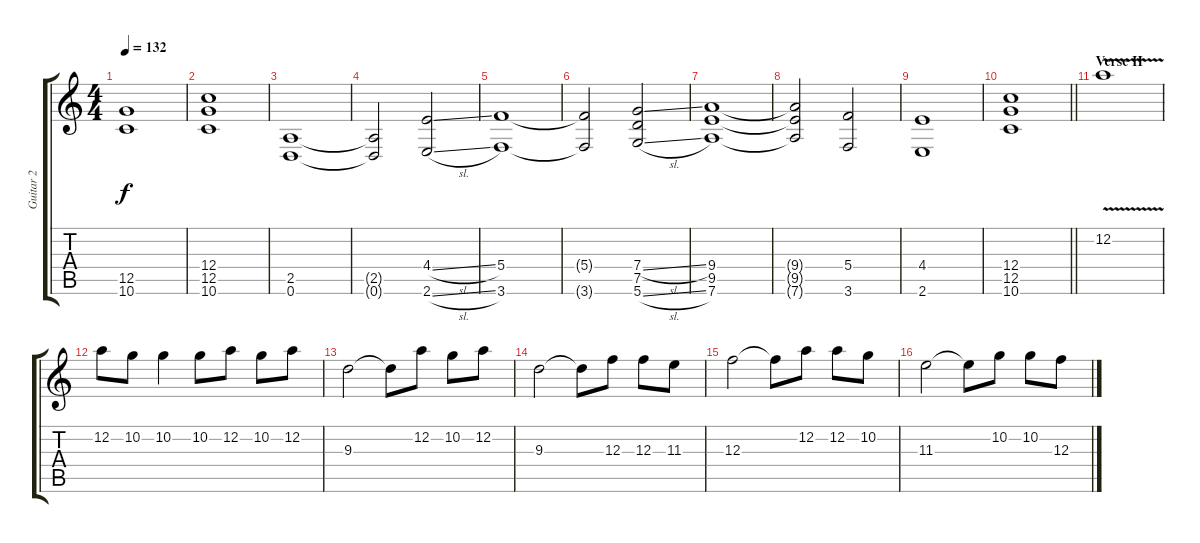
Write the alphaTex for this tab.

\track ("Guitar 2" "Guitar 2") {instrument distortionguitar}
\staff {score tabs}
\tuning (D4 A3 F3 C3 G2 D2) {hide}
\ts (4 4)
\tempo 132
\clef g2
\ks c
(12.5 10.6).1{dy f} |
(12.4 12.5 10.6).1 |
(2.5 0.6).1 |
(2.5{t} 0.6{t}).2 (4.4{sl} 2.6{sl}).2 |
(5.4 3.6).1 |
(5.4{t} 3.6{t}).2 (7.4{sl} 7.5 5.6{sl}).2 |
(9.4 9.5 7.6).1 |
(9.4{t} 9.5{t} 7.6{t}).2 (5.4 3.6).2 |
(4.4 2.6).1 |
\barLineRight lightlight
(12.4 12.5 10.6).1 |
\section ("" "Verse II")
12.2{v}.1{volume 16} |
12.2.8 10.2.8 10.2.4 10.2.8 12.2.8 10.2.8 12.2.8 |
9.3.2 9.3{t}.8 12.2.8 10.2.8 12.2.8 |
9.3.2 9.3{t}.8 12.3.8 12.3.8 11.3.8 |
12.3.2 12.3{t}.8 12.2.8 12.2.8 10.2.8 |
11.3.2 11.3{t}.8 10.2.8 10.2.8 12.3.8
